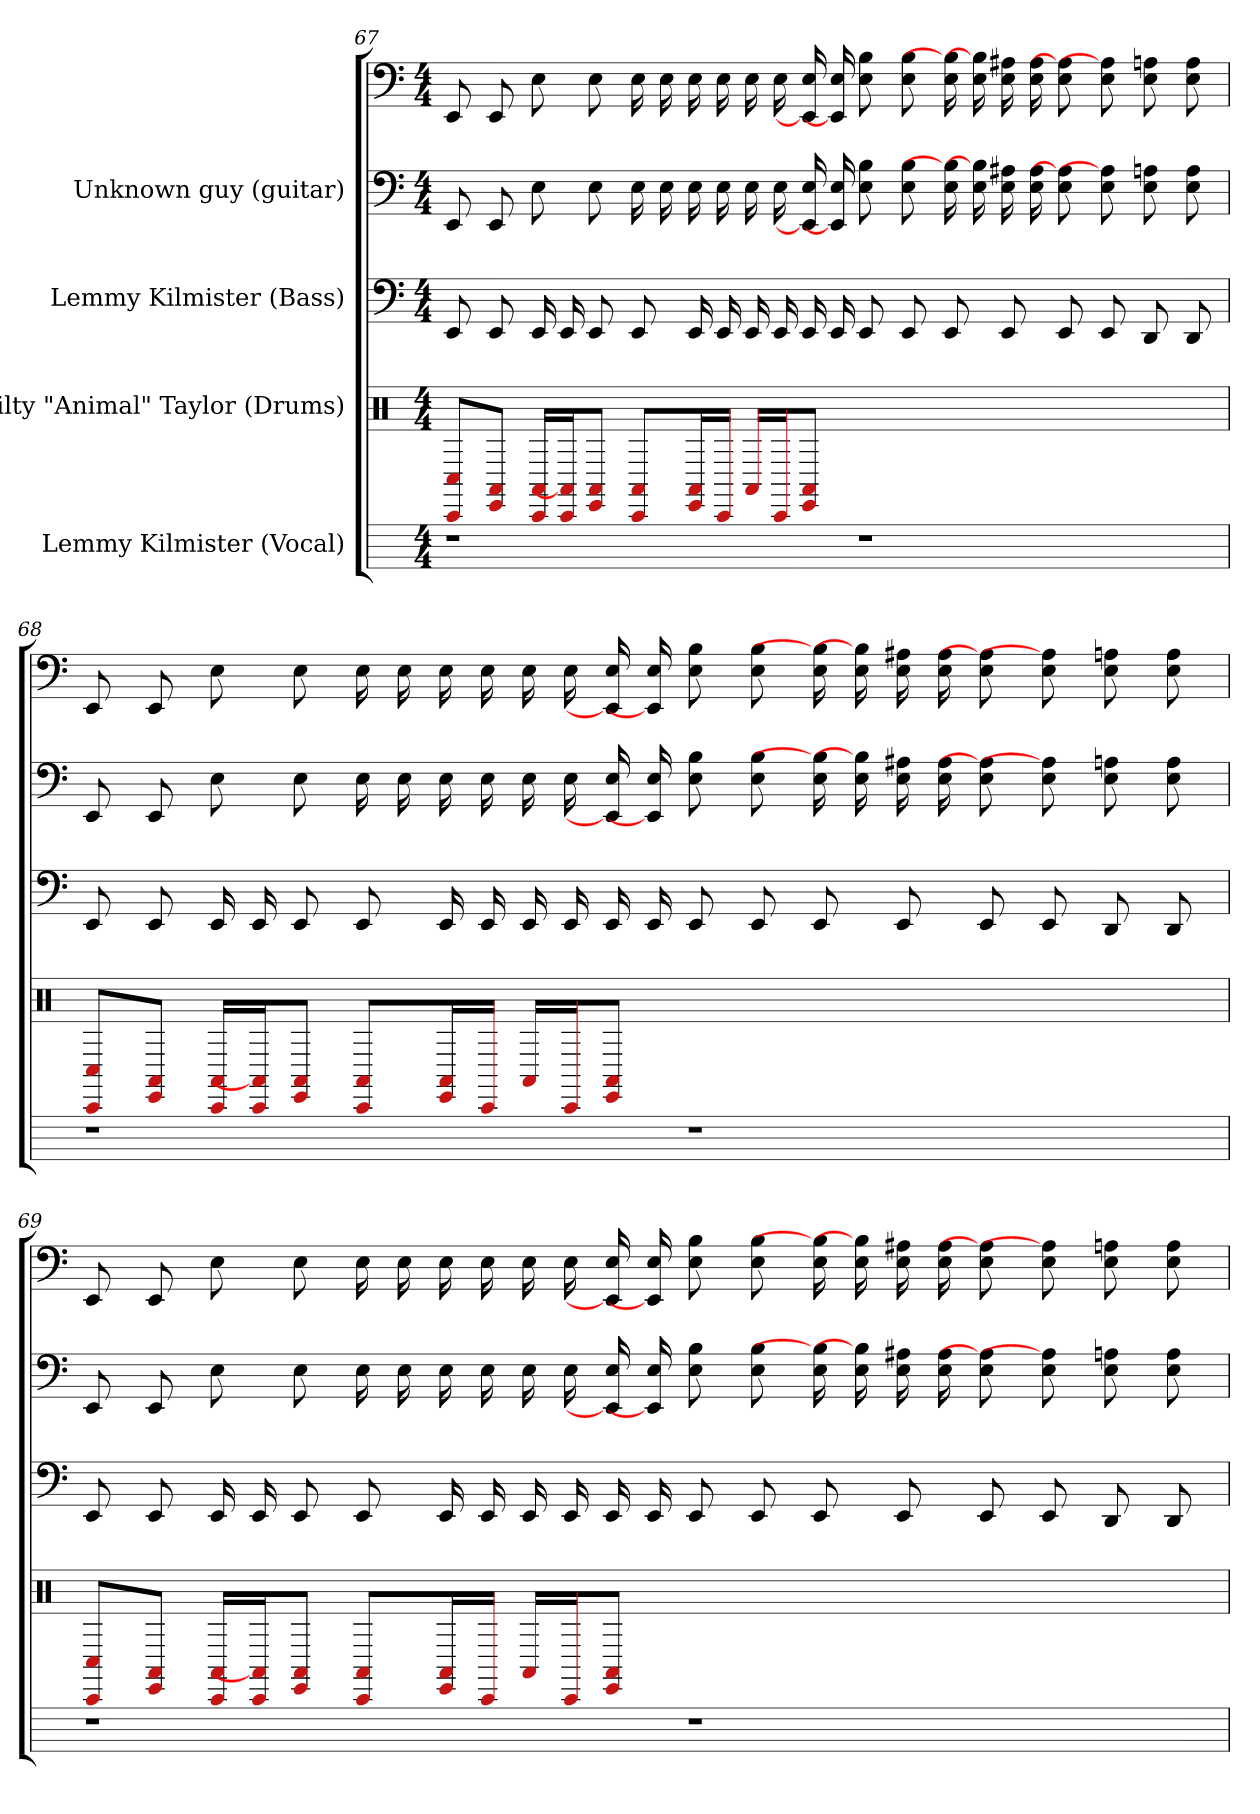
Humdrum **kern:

**kern	**kern	**kern	**kern	**kern
*part5	*part4	*part3	*part2	*part1
*staff5	*staff4	*staff3	*staff2	*staff1
*I"Lemmy Kilmister (Vocal)	*I"Philty "Animal" Taylor (Drums)	*I"Lemmy Kilmister (Bass)	*I"Unknown guy (guitar)	*I""Fast" Eddie Clarke (Guitar)
*	*clefX	*	*	*
*k[]	*k[]	*k[]	*k[]	*k[]
*M4/4	*M4/4	*M4/4	*M4/4	*M4/4
=67	=67	=67	=67	=67
1r	8C#/ 8CC/L	8EE	8EE	8EE
.	8AA#/ 8EE/J	8EE	8EE	8EE
.	16AA#/ 16CC/LL	16EE	8E	8E
.	16AA#]/ 16CC/J	16EE	.	.
.	8AA#/ 8EE/J	8EE	8E	8E
.	8AA#/ 8CC/L	8EE	16E	16E
.	.	.	16E	16E
.	16AA#/ 16EE/L	16EE	16E	16E
.	16CC/JJ	16EE	16E	16E
.	16AA#/LL	16EE	16E	16E
.	16CC/J	16EE	16E	16E
.	8AA#/ 8EE/J	16EE	16E 16EE]	16E 16EE]
.	.	16EE	16E 16EE]	16E 16EE]
1r	1ryy	8EE	8B 8E	8B 8E
.	.	8EE	8B 8E	8B 8E
.	.	8EE	16B] 16E	16B] 16E
.	.	.	16B] 16E	16B] 16E
.	.	8EE	16A# 16E	16A# 16E
.	.	.	16A# 16E	16A# 16E
.	.	8EE	8A#] 8E	8A#] 8E
.	.	8EE	8A#] 8E	8A#] 8E
.	.	8DD	8A 8E	8A 8E
.	.	8DD	8A 8E	8A 8E
=68	=68	=68	=68	=68
1r	8C#/ 8CC/L	8EE	8EE	8EE
.	8AA#/ 8EE/J	8EE	8EE	8EE
.	16AA#/ 16CC/LL	16EE	8E	8E
.	16AA#]/ 16CC/J	16EE	.	.
.	8AA#/ 8EE/J	8EE	8E	8E
.	8AA#/ 8CC/L	8EE	16E	16E
.	.	.	16E	16E
.	16AA#/ 16EE/L	16EE	16E	16E
.	16CC/JJ	16EE	16E	16E
.	16AA#/LL	16EE	16E	16E
.	16CC/J	16EE	16E	16E
.	8AA#/ 8EE/J	16EE	16E 16EE]	16E 16EE]
.	.	16EE	16E 16EE]	16E 16EE]
1r	1ryy	8EE	8B 8E	8B 8E
.	.	8EE	8B 8E	8B 8E
.	.	8EE	16B] 16E	16B] 16E
.	.	.	16B] 16E	16B] 16E
.	.	8EE	16A# 16E	16A# 16E
.	.	.	16A# 16E	16A# 16E
.	.	8EE	8A#] 8E	8A#] 8E
.	.	8EE	8A#] 8E	8A#] 8E
.	.	8DD	8A 8E	8A 8E
.	.	8DD	8A 8E	8A 8E
=69	=69	=69	=69	=69
1r	8C#/ 8CC/L	8EE	8EE	8EE
.	8AA#/ 8EE/J	8EE	8EE	8EE
.	16AA#/ 16CC/LL	16EE	8E	8E
.	16AA#]/ 16CC/J	16EE	.	.
.	8AA#/ 8EE/J	8EE	8E	8E
.	8AA#/ 8CC/L	8EE	16E	16E
.	.	.	16E	16E
.	16AA#/ 16EE/L	16EE	16E	16E
.	16CC/JJ	16EE	16E	16E
.	16AA#/LL	16EE	16E	16E
.	16CC/J	16EE	16E	16E
.	8AA#/ 8EE/J	16EE	16E 16EE]	16E 16EE]
.	.	16EE	16E 16EE]	16E 16EE]
1r	1ryy	8EE	8B 8E	8B 8E
.	.	8EE	8B 8E	8B 8E
.	.	8EE	16B] 16E	16B] 16E
.	.	.	16B] 16E	16B] 16E
.	.	8EE	16A# 16E	16A# 16E
.	.	.	16A# 16E	16A# 16E
.	.	8EE	8A#] 8E	8A#] 8E
.	.	8EE	8A#] 8E	8A#] 8E
.	.	8DD	8A 8E	8A 8E
.	.	8DD	8A 8E	8A 8E
=	=	=	=	=
*-	*-	*-	*-	*-
